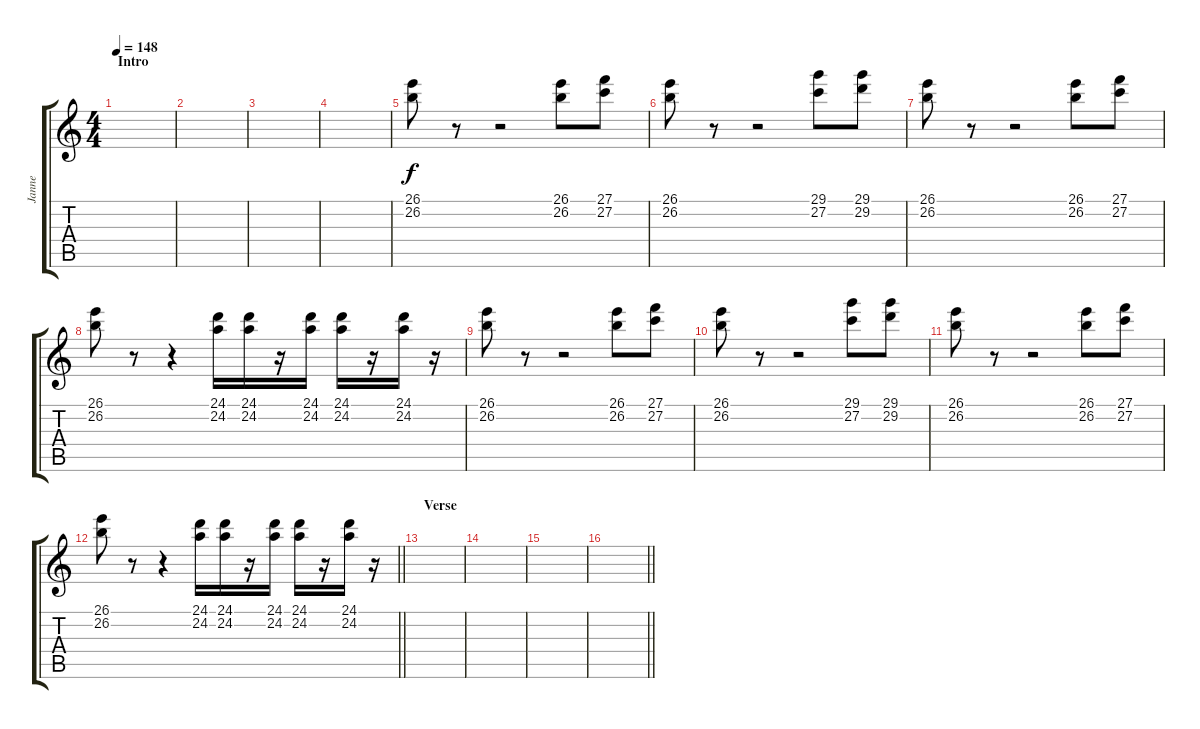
\track ("Janne" "Janne") {instrument stringensemble1}
\staff {score tabs}
\tuning (D4 A3 F3 C3 G2 D2) {hide}
\ts (4 4)
\section ("" "Intro")
\tempo 148
\tempo 150
\tempo 148
\clef g2
\ks c
|
|
|
|
(26.1 26.2).8 r.8 r.2 (26.1 26.2).8 (27.1 27.2).8 |
(26.1 26.2).8 r.8 r.2 (29.1 27.2).8 (29.1 29.2).8 |
(26.1 26.2).8 r.8 r.2 (26.1 26.2).8 (27.1 27.2).8 |
(26.1 26.2).8 r.8 r.4 (24.1 24.2).16 (24.1 24.2).16 r.16 (24.1 24.2).16 (24.1 24.2).16 r.16 (24.1 24.2).16 r.16 |
(26.1 26.2).8 r.8 r.2 (26.1 26.2).8 (27.1 27.2).8 |
(26.1 26.2).8 r.8 r.2 (29.1 27.2).8 (29.1 29.2).8 |
(26.1 26.2).8 r.8 r.2 (26.1 26.2).8 (27.1 27.2).8 |
\barLineRight lightlight
(26.1 26.2).8 r.8 r.4 (24.1 24.2).16 (24.1 24.2).16 r.16 (24.1 24.2).16 (24.1 24.2).16 r.16 (24.1 24.2).16 r.16 |
\section ("" "Verse")
|
|
|
\barLineRight lightlight
